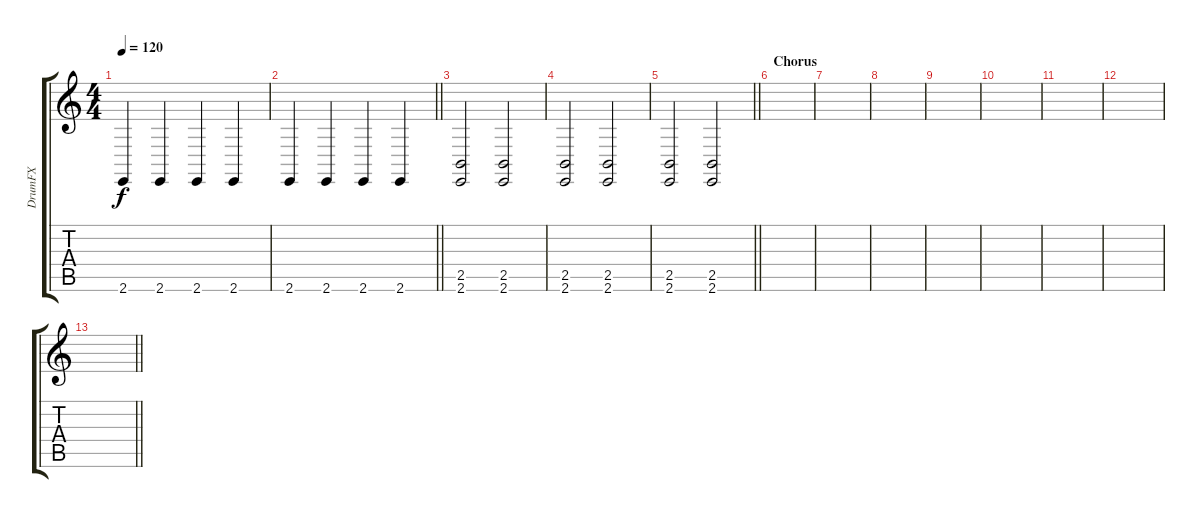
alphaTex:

\track ("DrumFX" "DrumFX") {instrument synthdrum}
\staff {score tabs}
\tuning (E4 B3 G3 D3 A2 D2) {hide}
\ts (4 4)
\tempo 120
\clef g2
\ks c
2.6.4{dy f} 2.6.4 2.6.4 2.6.4 |
\barLineRight lightlight
2.6.4 2.6.4 2.6.4 2.6.4 |
\section ("" "")
(2.5 2.6).2 (2.5 2.6).2 |
(2.5 2.6).2 (2.5 2.6).2 |
\barLineRight lightlight
(2.5 2.6).2 (2.5 2.6).2 |
\section ("" "Chorus")
|
|
|
|
|
|
|
\barLineRight lightlight
